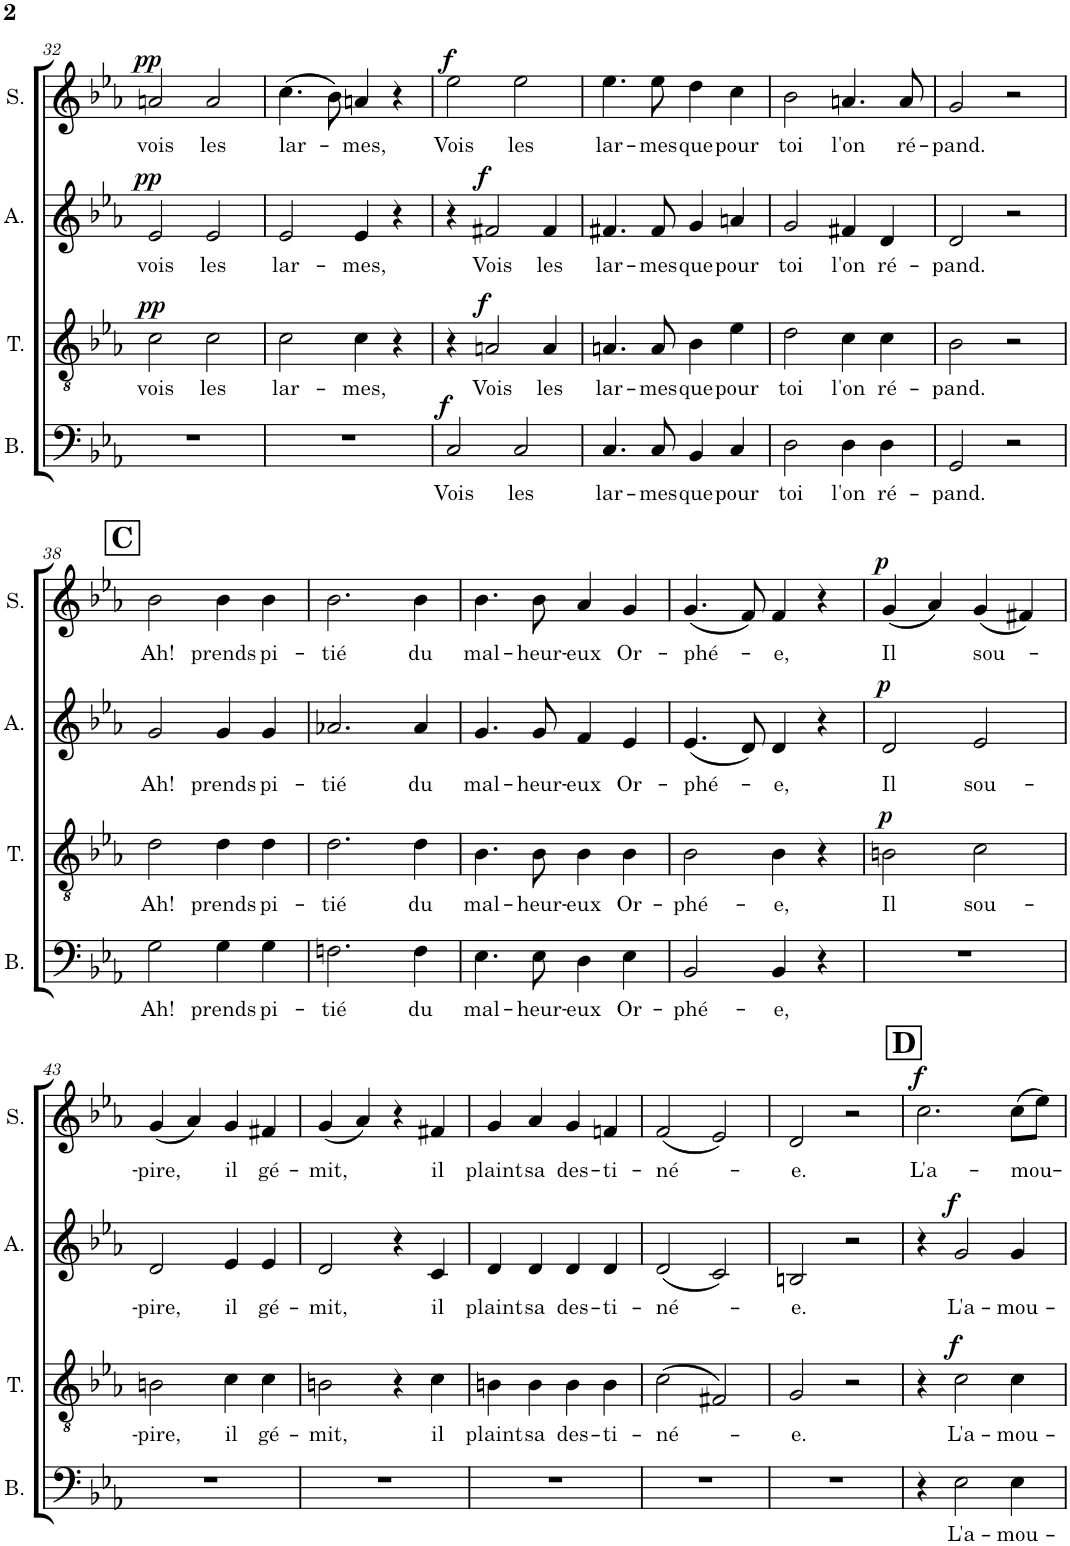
**kern	**text	**dynam	**kern	**text	**dynam	**kern	**text	**dynam	**kern	**text	**dynam
*part4	*part4	*part4	*part3	*part3	*part3	*part2	*part2	*part2	*part1	*part1	*part1
*staff4	*staff4	*staff4	*staff3	*staff3	*staff3	*staff2	*staff2	*staff2	*staff1	*staff1	*staff1
*I"Bass	*	*	*I"Tenor	*	*	*I"Alto	*	*	*I"Soprano	*	*
*I'B.	*	*	*I'T.	*	*	*I'A.	*	*	*I'S.	*	*
!!LO:PB:g=z
*clefF4	*	*	*clefGv2	*	*	*clefG2	*	*	*clefG2	*	*
*k[b-e-a-]	*	*	*k[b-e-a-]	*	*	*k[b-e-a-]	*	*	*k[b-e-a-]	*	*
*M2/2	*	*	*M2/2	*	*	*M2/2	*	*	*M2/2	*	*
*met(c|)	*	*	*met(c|)	*	*	*met(c|)	*	*	*met(c|)	*	*
=32	=32	=32	=32	=32	=32	=32	=32	=32	=32	=32	=32
!	!	!	!	!LO:LY:b	!LO:DY:a	!	!LO:LY:b	!LO:DY:a	!	!LO:LY:b	!LO:DY:a
1r	.	.	2c\	vois	pp	2e-/	vois	pp	2an/	vois	pp
!	!	!	!	!LO:LY:b	!	!	!LO:LY:b	!	!	!LO:LY:b	!
.	.	.	2c\	les	.	2e-/	les	.	2a/	les	.
=33	=33	=33	=33	=33	=33	=33	=33	=33	=33	=33	=33
!	!	!	!	!LO:LY:b	!	!	!LO:LY:b	!	!	!LO:LY:b	!
1r	.	.	2c\	lar-	.	2e-/	lar-	.	(4.cc\	lar-	.
.	.	.	.	.	.	.	.	.	8b-\)	.	.
!	!	!	!	!LO:LY:b	!	!	!LO:LY:b	!	!	!LO:LY:b	!
.	.	.	4c\	-mes,	.	4e-/	-mes,	.	4an/	-mes,	.
.	.	.	4r	.	.	4r	.	.	4r	.	.
=34	=34	=34	=34	=34	=34	=34	=34	=34	=34	=34	=34
!	!LO:LY:b	!LO:DY:a	!	!	!	!	!	!	!	!LO:LY:b	!LO:DY:a
2C/	Vois	f	4r	.	.	4r	.	.	2ee-\	Vois	f
!	!	!	!	!LO:LY:b	!LO:DY:a	!	!LO:LY:b	!LO:DY:a	!	!	!
.	.	.	2An/	Vois	f	2f#X/	Vois	f	.	.	.
!	!LO:LY:b	!	!	!	!	!	!	!	!	!LO:LY:b	!
2C/	les	.	.	.	.	.	.	.	2ee-\	les	.
!	!	!	!	!LO:LY:b	!	!	!LO:LY:b	!	!	!	!
.	.	.	4A/	les	.	4f#/	les	.	.	.	.
=35	=35	=35	=35	=35	=35	=35	=35	=35	=35	=35	=35
!	!LO:LY:b	!	!	!LO:LY:b	!	!	!LO:LY:b	!	!	!LO:LY:b	!
4.C/	lar-	.	4.An/	lar-	.	4.f#X/	lar-	.	4.ee-\	lar-	.
!	!LO:LY:b	!	!	!LO:LY:b	!	!	!LO:LY:b	!	!	!LO:LY:b	!
8C/	-mes	.	8A/	-mes	.	8f#/	-mes	.	8ee-\	-mes	.
!	!LO:LY:b	!	!	!LO:LY:b	!	!	!LO:LY:b	!	!	!LO:LY:b	!
4BB-/	que	.	4B-\	que	.	4g/	que	.	4dd\	que	.
!	!LO:LY:b	!	!	!LO:LY:b	!	!	!LO:LY:b	!	!	!LO:LY:b	!
4C/	pour	.	4e-\	pour	.	4an/	pour	.	4cc\	pour	.
=36	=36	=36	=36	=36	=36	=36	=36	=36	=36	=36	=36
!	!LO:LY:b	!	!	!LO:LY:b	!	!	!LO:LY:b	!	!	!LO:LY:b	!
2D\	toi	.	2d\	toi	.	2g/	toi	.	2b-\	toi	.
!	!LO:LY:b	!	!	!LO:LY:b	!	!	!LO:LY:b	!	!	!LO:LY:b	!
4D\	l'on	.	4c\	l'on	.	4f#X/	l'on	.	4.an/	l'on	.
!	!LO:LY:b	!	!	!LO:LY:b	!	!	!LO:LY:b	!	!	!	!
4D\	ré-	.	4c\	ré-	.	4d/	ré-	.	.	.	.
!	!	!	!	!	!	!	!	!	!	!LO:LY:b	!
.	.	.	.	.	.	.	.	.	8a/	ré-	.
=37	=37	=37	=37	=37	=37	=37	=37	=37	=37	=37	=37
!	!LO:LY:b	!	!	!LO:LY:b	!	!	!LO:LY:b	!	!	!LO:LY:b	!
2GG/	-pand.	.	2B-\	-pand.	.	2d/	-pand.	.	2g/	-pand.	.
2r	.	.	2r	.	.	2r	.	.	2r	.	.
!!LO:LB:g=z
!!LO:REH:place=s1:a:B:cj:fs=14:t=C
=38	=38	=38	=38	=38	=38	=38	=38	=38	=38	=38	=38
!	!LO:LY:b	!	!	!LO:LY:b	!	!	!LO:LY:b	!	!	!LO:LY:b	!
2G\	Ah!	.	2d\	Ah!	.	2g/	Ah!	.	2b-\	Ah!	.
!	!LO:LY:b	!	!	!LO:LY:b	!	!	!LO:LY:b	!	!	!LO:LY:b	!
4G\	prends	.	4d\	prends	.	4g/	prends	.	4b-\	prends	.
!	!LO:LY:b	!	!	!LO:LY:b	!	!	!LO:LY:b	!	!	!LO:LY:b	!
4G\	pi-	.	4d\	pi-	.	4g/	pi-	.	4b-\	pi-	.
=39	=39	=39	=39	=39	=39	=39	=39	=39	=39	=39	=39
!	!LO:LY:b	!	!	!LO:LY:b	!	!	!LO:LY:b	!	!	!LO:LY:b	!
2.Fn\	-tié	.	2.d\	-tié	.	2.a-X/	-tié	.	2.b-\	-tié	.
!	!LO:LY:b	!	!	!LO:LY:b	!	!	!LO:LY:b	!	!	!LO:LY:b	!
4F\	du	.	4d\	du	.	4a-/	du	.	4b-\	du	.
=40	=40	=40	=40	=40	=40	=40	=40	=40	=40	=40	=40
!	!LO:LY:b	!	!	!LO:LY:b	!	!	!LO:LY:b	!	!	!LO:LY:b	!
4.E-\	mal-	.	4.B-\	mal-	.	4.g/	mal-	.	4.b-\	mal-	.
!	!LO:LY:b	!	!	!LO:LY:b	!	!	!LO:LY:b	!	!	!LO:LY:b	!
8E-\	-heur-	.	8B-\	-heur-	.	8g/	-heur-	.	8b-\	-heur-	.
!	!LO:LY:b	!	!	!LO:LY:b	!	!	!LO:LY:b	!	!	!LO:LY:b	!
4D\	-eux	.	4B-\	-eux	.	4f/	-eux	.	4a-/	-eux	.
!	!LO:LY:b	!	!	!LO:LY:b	!	!	!LO:LY:b	!	!	!LO:LY:b	!
4E-\	Or-	.	4B-\	Or-	.	4e-/	Or-	.	4g/	Or-	.
=41	=41	=41	=41	=41	=41	=41	=41	=41	=41	=41	=41
!	!LO:LY:b	!	!	!LO:LY:b	!	!	!LO:LY:b	!	!	!LO:LY:b	!
2BB-/	-phé-	.	2B-\	-phé-	.	(4.e-/	-phé-	.	(4.g/	-phé-	.
.	.	.	.	.	.	8d/)	.	.	8f/)	.	.
!	!LO:LY:b	!	!	!LO:LY:b	!	!	!LO:LY:b	!	!	!LO:LY:b	!
4BB-/	-e,	.	4B-\	-e,	.	4d/	-e,	.	4f/	-e,	.
4r	.	.	4r	.	.	4r	.	.	4r	.	.
=42	=42	=42	=42	=42	=42	=42	=42	=42	=42	=42	=42
!	!	!	!	!LO:LY:b	!LO:DY:a	!	!LO:LY:b	!LO:DY:a	!	!LO:LY:b	!LO:DY:a
1r	.	.	2Bn\	Il	p	2d/	Il	p	(4g/	Il	p
.	.	.	.	.	.	.	.	.	4a-/)	.	.
!	!	!	!	!LO:LY:b	!	!	!LO:LY:b	!	!	!LO:LY:b	!
.	.	.	2c\	-sou-	.	2e-/	-sou-	.	(4g/	-sou-	.
.	.	.	.	.	.	.	.	.	4f#X/)	.	.
!!LO:LB:g=z
=43	=43	=43	=43	=43	=43	=43	=43	=43	=43	=43	=43
!	!	!	!	!LO:LY:b	!	!	!LO:LY:b	!	!	!LO:LY:b	!
1r	.	.	2Bn\	-pire,	.	2d/	-pire,	.	(4g/	-pire,	.
.	.	.	.	.	.	.	.	.	4a-/)	.	.
!	!	!	!	!LO:LY:b	!	!	!LO:LY:b	!	!	!LO:LY:b	!
.	.	.	4c\	il	.	4e-/	il	.	4g/	il	.
!	!	!	!	!LO:LY:b	!	!	!LO:LY:b	!	!	!LO:LY:b	!
.	.	.	4c\	gé-	.	4e-/	gé-	.	4f#X/	gé-	.
=44	=44	=44	=44	=44	=44	=44	=44	=44	=44	=44	=44
!	!	!	!	!LO:LY:b	!	!	!LO:LY:b	!	!	!LO:LY:b	!
1r	.	.	2Bn\	-mit,	.	2d/	-mit,	.	(4g/	-mit,	.
.	.	.	.	.	.	.	.	.	4a-/)	.	.
.	.	.	4r	.	.	4r	.	.	4r	.	.
!	!	!	!	!LO:LY:b	!	!	!LO:LY:b	!	!	!LO:LY:b	!
.	.	.	4c\	il	.	4c/	il	.	4f#X/	il	.
=45	=45	=45	=45	=45	=45	=45	=45	=45	=45	=45	=45
!	!	!	!	!LO:LY:b	!	!	!LO:LY:b	!	!	!LO:LY:b	!
1r	.	.	4Bn\	plaint	.	4d/	plaint	.	4g/	plaint	.
!	!	!	!	!LO:LY:b	!	!	!LO:LY:b	!	!	!LO:LY:b	!
.	.	.	4B\	sa	.	4d/	sa	.	4a-/	sa	.
!	!	!	!	!LO:LY:b	!	!	!LO:LY:b	!	!	!LO:LY:b	!
.	.	.	4B\	des-	.	4d/	des-	.	4g/	des-	.
!	!	!	!	!LO:LY:b	!	!	!LO:LY:b	!	!	!LO:LY:b	!
.	.	.	4B\	-ti-	.	4d/	-ti-	.	4fn/	-ti-	.
=46	=46	=46	=46	=46	=46	=46	=46	=46	=46	=46	=46
!	!	!	!	!LO:LY:b	!	!	!LO:LY:b	!	!	!LO:LY:b	!
1r	.	.	(2c\	-né-	.	(2d/	-né-	.	(2f/	-né-	.
.	.	.	2F#X/)	.	.	2c/)	.	.	2e-/)	.	.
=47	=47	=47	=47	=47	=47	=47	=47	=47	=47	=47	=47
!	!	!	!	!LO:LY:b	!	!	!LO:LY:b	!	!	!LO:LY:b	!
1r	.	.	2G/	-e.	.	2Bn/	-e.	.	2d/	-e.	.
.	.	.	2r	.	.	2r	.	.	2r	.	.
!!LO:REH:place=s1:a:B:cj:fs=14:t=D
=48	=48	=48	=48	=48	=48	=48	=48	=48	=48	=48	=48
!	!	!	!	!	!	!	!	!	!	!LO:LY:b	!LO:DY:a
4r	.	.	4r	.	.	4r	.	.	2.cc\	L'a-	f
!	!LO:LY:b	!	!	!LO:LY:b	!LO:DY:a	!	!LO:LY:b	!LO:DY:a	!	!	!
2E-\	L'a-	.	2c\	L'a-	f	2g/	L'a-	f	.	.	.
!	!LO:LY:b	!	!	!LO:LY:b	!	!	!LO:LY:b	!	!	!LO:LY:b	!
4E-\	-mou-	.	4c\	-mou-	.	4g/	-mou-	.	(8cc\L	-mou-	.
.	.	.	.	.	.	.	.	.	8ee-\J)	.	.
=	=	=	=	=	=	=	=	=	=	=	=
*-	*-	*-	*-	*-	*-	*-	*-	*-	*-	*-	*-
